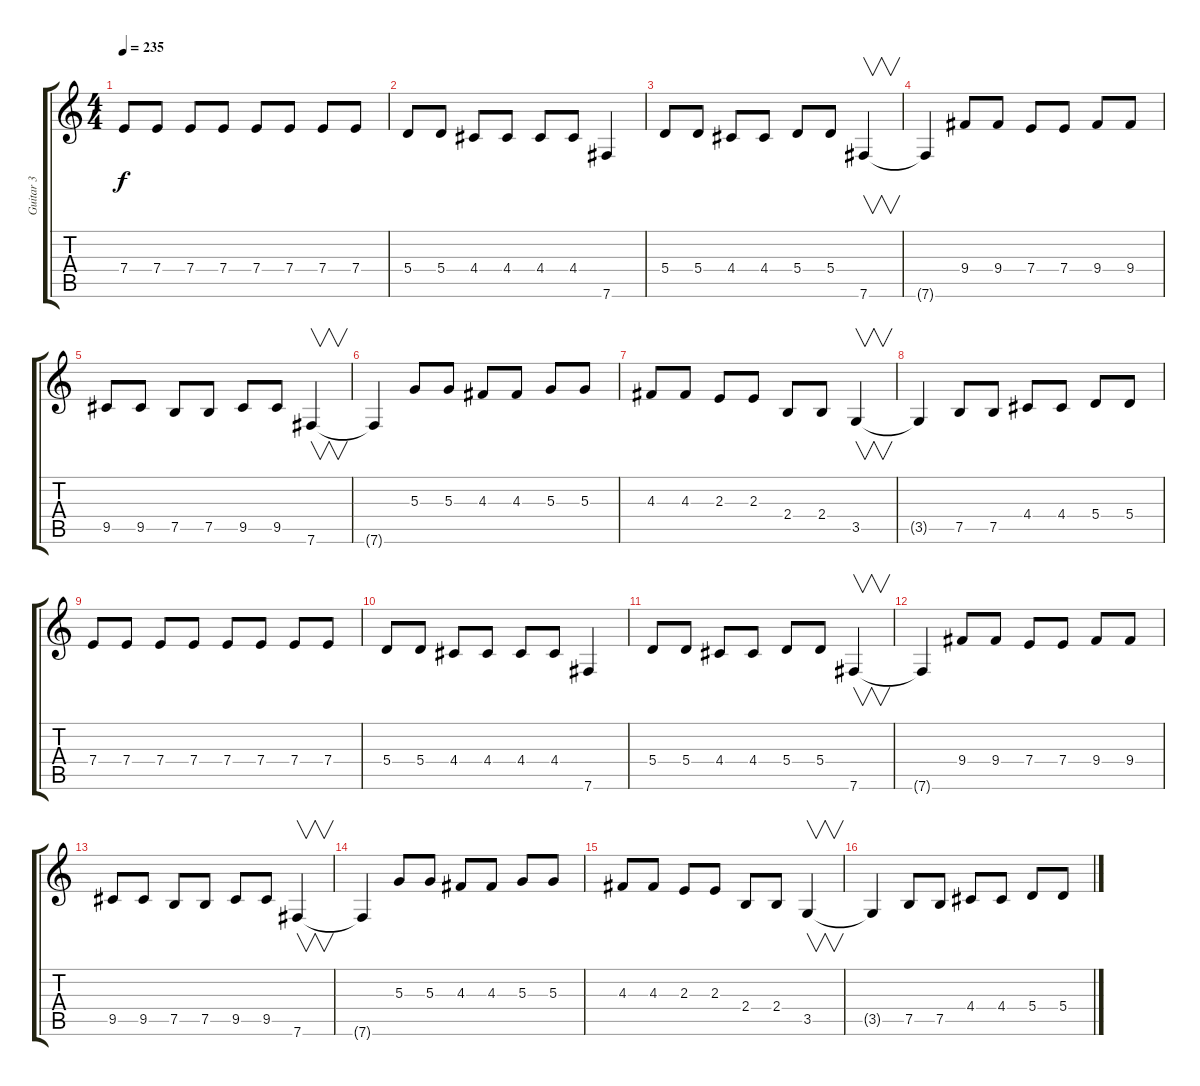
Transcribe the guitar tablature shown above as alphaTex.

\track ("Guitar 3" "Guitar 3") {instrument distortionguitar}
\staff {score tabs}
\tuning (B3 Gb3 D3 A2 E2 B1) {hide}
\ts (4 4)
\tempo 235
\clef g2
\ks c
7.4.8{dy f} 7.4.8 7.4.8 7.4.8 7.4.8 7.4.8 7.4.8 7.4.8 |
5.4.8 5.4.8 4.4.8 4.4.8 4.4.8 4.4.8 7.6.4 |
5.4.8 5.4.8 4.4.8 4.4.8 5.4.8 5.4.8 7.6.4{v} |
7.6{t}.4 9.4.8 9.4.8 7.4.8 7.4.8 9.4.8 9.4.8 |
9.5.8 9.5.8 7.5.8 7.5.8 9.5.8 9.5.8 7.6.4{v} |
7.6{t}.4 5.3.8 5.3.8 4.3.8 4.3.8 5.3.8 5.3.8 |
4.3.8 4.3.8 2.3.8 2.3.8 2.4.8 2.4.8 3.5.4{v} |
3.5{t}.4 7.5.8 7.5.8 4.4.8 4.4.8 5.4.8 5.4.8 |
7.4.8 7.4.8 7.4.8 7.4.8 7.4.8 7.4.8 7.4.8 7.4.8 |
5.4.8 5.4.8 4.4.8 4.4.8 4.4.8 4.4.8 7.6.4 |
5.4.8 5.4.8 4.4.8 4.4.8 5.4.8 5.4.8 7.6.4{v} |
7.6{t}.4 9.4.8 9.4.8 7.4.8 7.4.8 9.4.8 9.4.8 |
9.5.8 9.5.8 7.5.8 7.5.8 9.5.8 9.5.8 7.6.4{v} |
7.6{t}.4 5.3.8 5.3.8 4.3.8 4.3.8 5.3.8 5.3.8 |
4.3.8 4.3.8 2.3.8 2.3.8 2.4.8 2.4.8 3.5.4{v} |
3.5{t}.4 7.5.8 7.5.8 4.4.8 4.4.8 5.4.8 5.4.8
